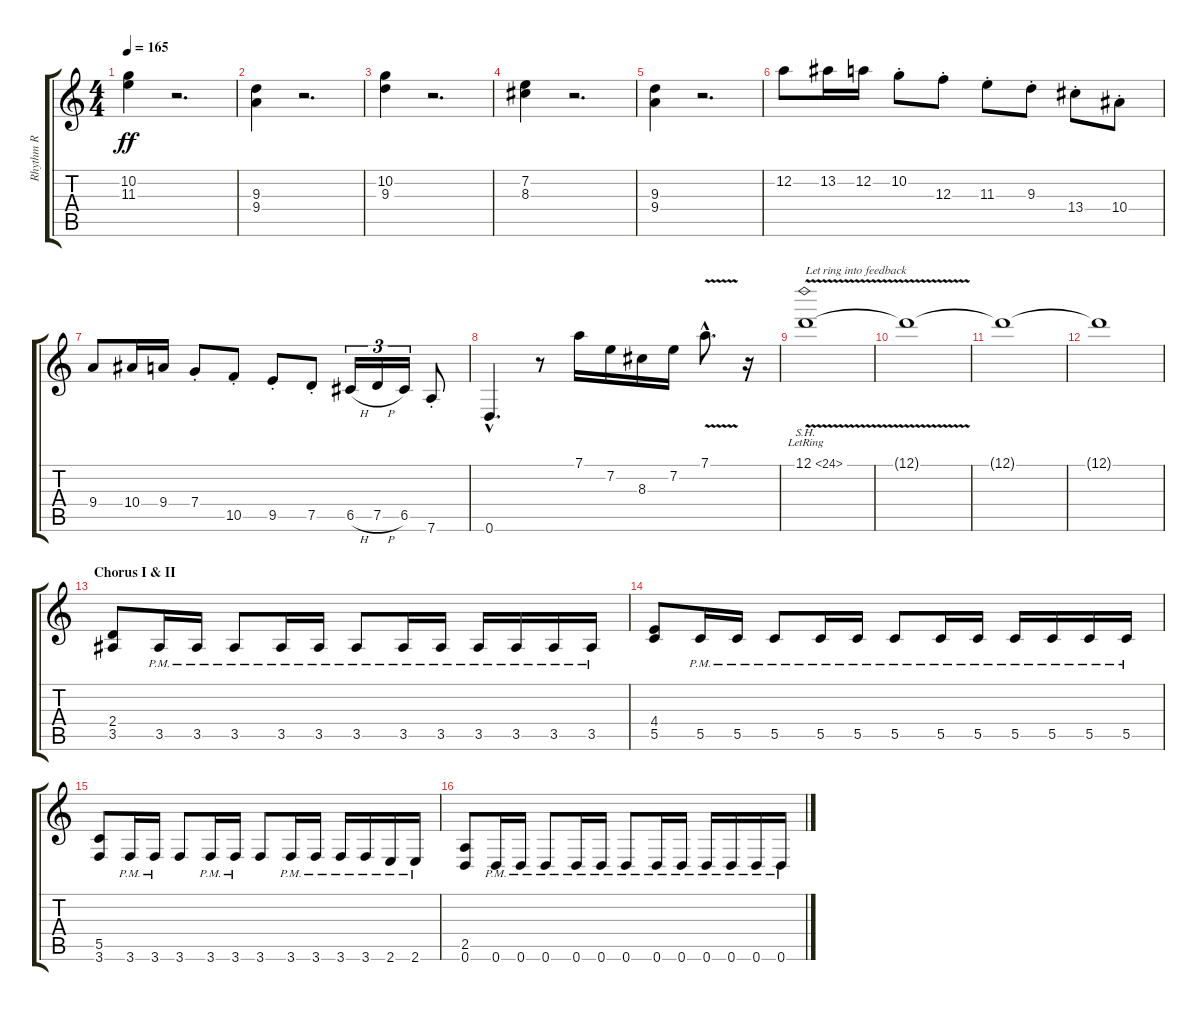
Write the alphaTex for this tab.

\track ("Rhythm R" "Rhythm R") {instrument distortionguitar}
\staff {score tabs}
\tuning (D4 A3 F3 C3 G2 D2) {hide}
\ts (4 4)
\tempo 165
\clef g2
\ks c
(10.2 11.3).4{dy ff} r.2{d} |
(9.3 9.4).4 r.2{d} |
(10.2 9.3).4 r.2{d} |
(7.2 8.3).4 r.2{d} |
(9.3 9.4).4 r.2{d} |
12.2.8 13.2.16 12.2.16 10.2{st}.8 12.3{st}.8 11.3{st}.8 9.3{st}.8 13.4{st}.8 10.4{st}.8 |
9.4.8 10.4.16 9.4.16 7.4{st}.8 10.5{st}.8 9.5{st}.8 7.5{st}.8 6.5{h}.16{tu (3 2)} 7.5{h}.16{tu (3 2)} 6.5.16{tu (3 2)} 7.6{st}.8 |
0.6{hac}.4{d} r.8 7.1.16 7.2.16 8.3.16 7.2.16 7.1{v hac}.8{d} r.16 |
12.1{sh 12 v lr}.1{txt "Let ring into feedback" instrument guitarharmonics} |
12.1{t}.1 |
12.1{t}.1 |
12.1{t}.1 |
\section ("" "Chorus I & II")
(2.4 3.5).8{instrument distortionguitar} 3.5{pm}.16 3.5{pm}.16 3.5{pm}.8 3.5{pm}.16 3.5{pm}.16 3.5{pm}.8 3.5{pm}.16 3.5{pm}.16 3.5{pm}.16 3.5{pm}.16 3.5{pm}.16 3.5{pm}.16 |
(4.4 5.5).8 5.5{pm}.16 5.5{pm}.16 5.5{pm}.8 5.5{pm}.16 5.5{pm}.16 5.5{pm}.8 5.5{pm}.16 5.5{pm}.16 5.5{pm}.16 5.5{pm}.16 5.5{pm}.16 5.5{pm}.16 |
(5.5 3.6).8 3.6{pm}.16 3.6{pm}.16 3.6.8 3.6{pm}.16 3.6{pm}.16 3.6.8 3.6{pm}.16 3.6{pm}.16 3.6{pm}.16 3.6{pm}.16 2.6{pm}.16 2.6{pm}.16 |
(2.5 0.6).8 0.6{pm}.16 0.6{pm}.16 0.6{pm}.8 0.6{pm}.16 0.6{pm}.16 0.6{pm}.8 0.6{pm}.16 0.6{pm}.16 0.6{pm}.16 0.6{pm}.16 0.6{pm}.16 0.6{pm}.16
